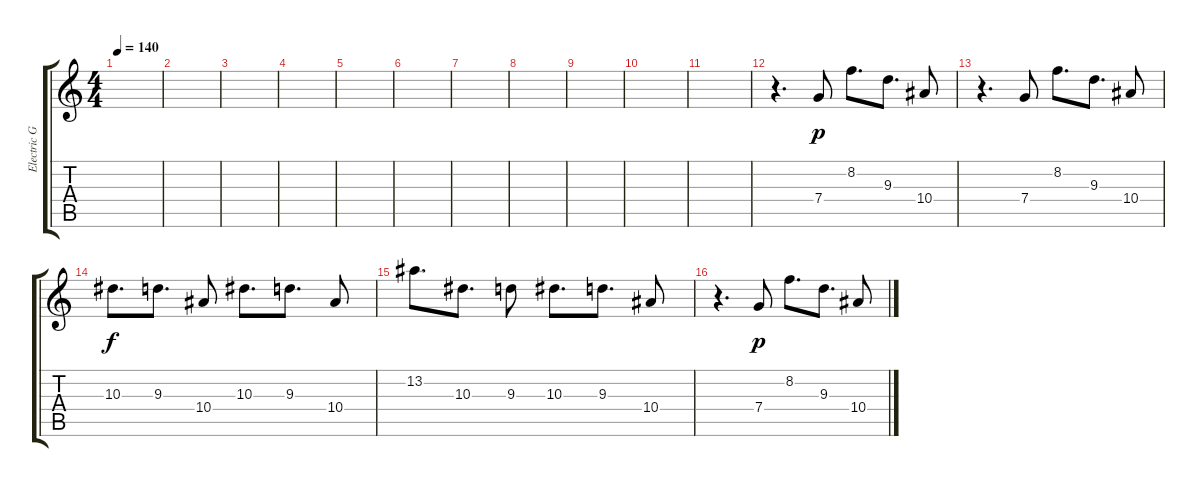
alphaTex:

\track ("Electric Guitar" "Electric G") {instrument electricguitarclean}
\staff {score tabs}
\tuning (D4 A3 F3 C3 G2 C2) {hide}
\ts (4 4)
\tempo 140
\clef g2
\ks c
|
|
|
|
|
|
|
|
|
|
|
r.4{d} 7.4.8{dy p} 8.2.8{d} 9.3.8{d} 10.4.8 |
r.4{d} 7.4.8 8.2.8{d} 9.3.8{d} 10.4.8 |
10.3.8{d dy f} 9.3.8{d} 10.4.8 10.3.8{d} 9.3.8{d} 10.4.8 |
13.2.8{d} 10.3.8{d} 9.3.8 10.3.8{d} 9.3.8{d} 10.4.8 |
r.4{d} 7.4.8{dy p} 8.2.8{d} 9.3.8{d} 10.4.8
